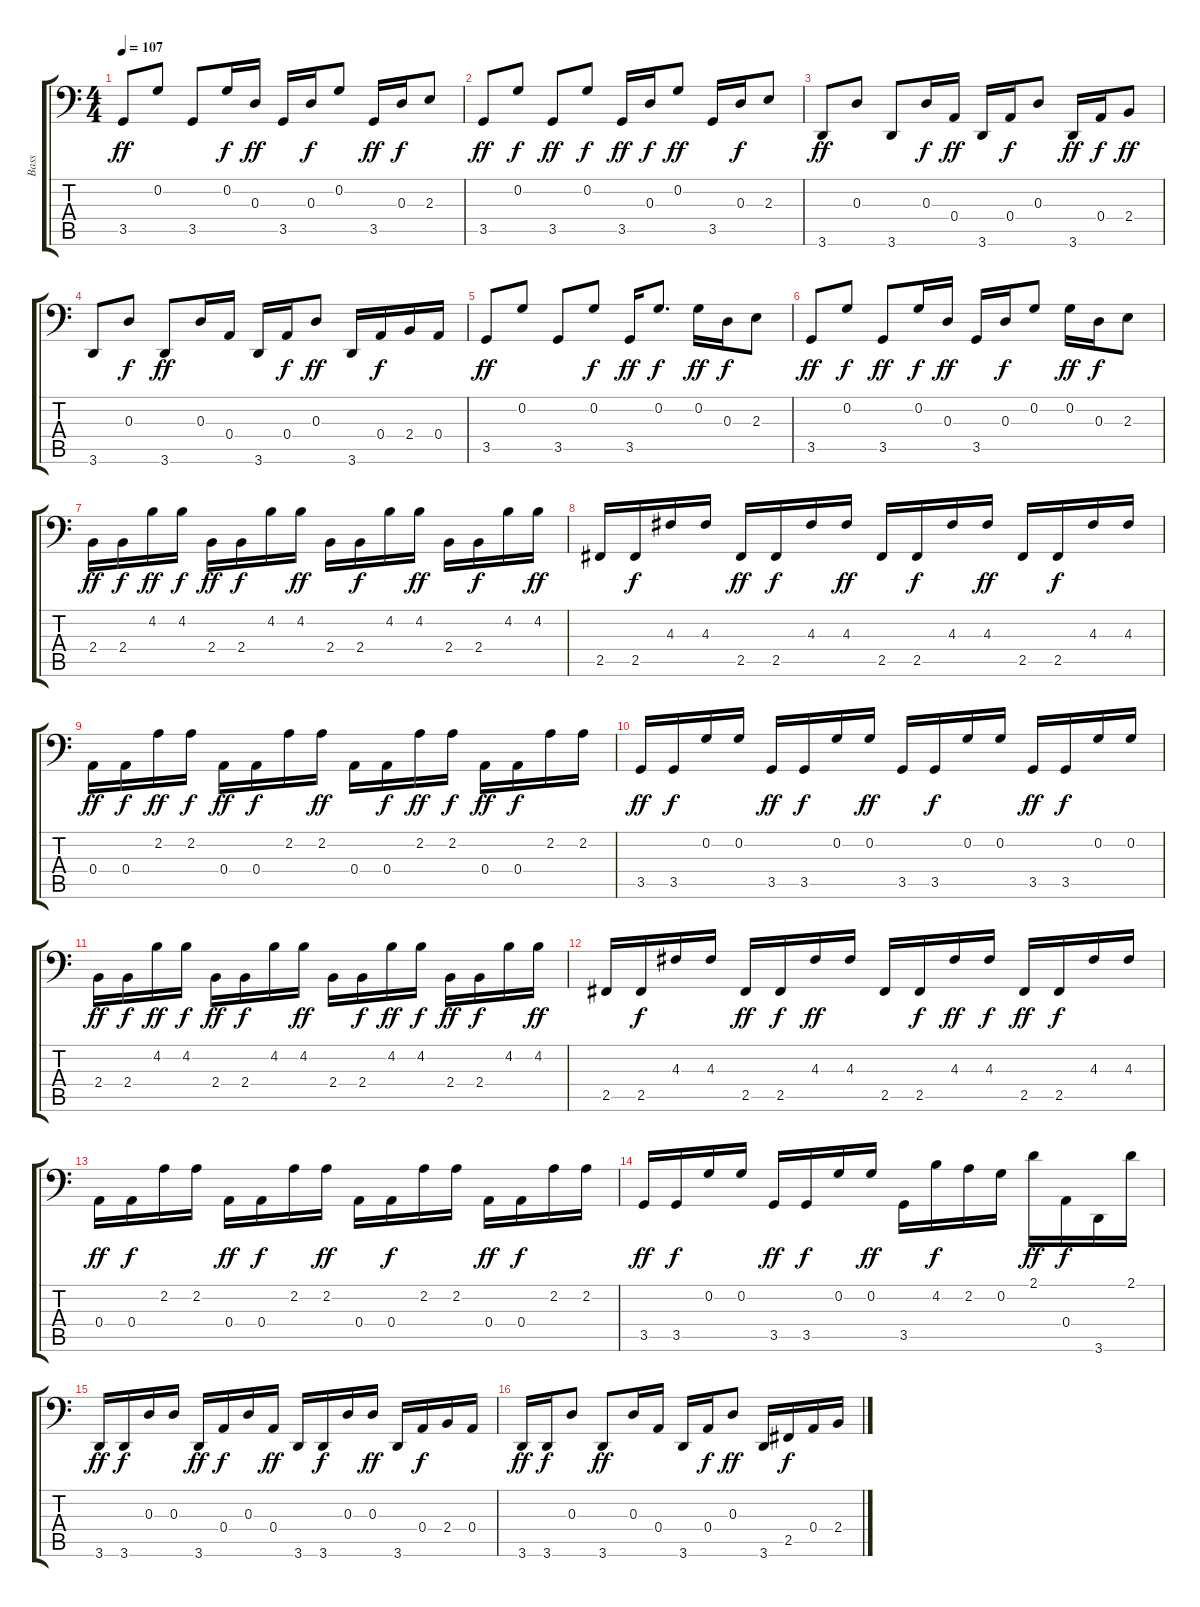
\track ("Bass" "Bass") {instrument electricbassfinger}
\staff {score tabs}
\tuning (C3 G2 D2 A1 E1 B0) {hide}
\ts (4 4)
\tempo 107
\clef f4
\ks c
3.5.8{dy ff} 0.2.8 3.5.8 0.2.16{dy f} 0.3.16{dy ff} 3.5.16 0.3.16{dy f} 0.2.8 3.5.16{dy ff} 0.3.16{dy f} 2.3.8 |
3.5.8{dy ff} 0.2.8{dy f} 3.5.8{dy ff} 0.2.8{dy f} 3.5.16{dy ff} 0.3.16{dy f} 0.2.8{dy ff} 3.5.16 0.3.16{dy f} 2.3.8 |
3.6.8{dy ff} 0.3.8 3.6.8 0.3.16{dy f} 0.4.16{dy ff} 3.6.16 0.4.16{dy f} 0.3.8 3.6.16{dy ff} 0.4.16{dy f} 2.4.8{dy ff} |
3.6.8 0.3.8{dy f} 3.6.8{dy ff} 0.3.16 0.4.16 3.6.16 0.4.16{dy f} 0.3.8{dy ff} 3.6.16 0.4.16{dy f} 2.4.16 0.4.16 |
3.5.8{dy ff} 0.2.8 3.5.8 0.2.8{dy f} 3.5.16{dy ff} 0.2.8{d dy f} 0.2.16{dy ff} 0.3.16{dy f} 2.3.8 |
3.5.8{dy ff} 0.2.8{dy f} 3.5.8{dy ff} 0.2.16{dy f} 0.3.16{dy ff} 3.5.16 0.3.16{dy f} 0.2.8 0.2.16{dy ff} 0.3.16{dy f} 2.3.8 |
2.4.16{dy ff} 2.4.16{dy f} 4.2.16{dy ff} 4.2.16{dy f} 2.4.16{dy ff} 2.4.16{dy f} 4.2.16 4.2.16{dy ff} 2.4.16 2.4.16{dy f} 4.2.16 4.2.16{dy ff} 2.4.16 2.4.16{dy f} 4.2.16 4.2.16{dy ff} |
2.5.16 2.5.16{dy f} 4.3.16 4.3.16 2.5.16{dy ff} 2.5.16{dy f} 4.3.16 4.3.16{dy ff} 2.5.16 2.5.16{dy f} 4.3.16 4.3.16{dy ff} 2.5.16 2.5.16{dy f} 4.3.16 4.3.16 |
0.4.16{dy ff} 0.4.16{dy f} 2.2.16{dy ff} 2.2.16{dy f} 0.4.16{dy ff} 0.4.16{dy f} 2.2.16 2.2.16{dy ff} 0.4.16 0.4.16{dy f} 2.2.16{dy ff} 2.2.16{dy f} 0.4.16{dy ff} 0.4.16{dy f} 2.2.16 2.2.16 |
3.5.16{dy ff} 3.5.16{dy f} 0.2.16 0.2.16 3.5.16{dy ff} 3.5.16{dy f} 0.2.16 0.2.16{dy ff} 3.5.16 3.5.16{dy f} 0.2.16 0.2.16 3.5.16{dy ff} 3.5.16{dy f} 0.2.16 0.2.16 |
2.4.16{dy ff} 2.4.16{dy f} 4.2.16{dy ff} 4.2.16{dy f} 2.4.16{dy ff} 2.4.16{dy f} 4.2.16 4.2.16{dy ff} 2.4.16 2.4.16{dy f} 4.2.16{dy ff} 4.2.16{dy f} 2.4.16{dy ff} 2.4.16{dy f} 4.2.16 4.2.16{dy ff} |
2.5.16 2.5.16{dy f} 4.3.16 4.3.16 2.5.16{dy ff} 2.5.16{dy f} 4.3.16{dy ff} 4.3.16 2.5.16 2.5.16{dy f} 4.3.16{dy ff} 4.3.16{dy f} 2.5.16{dy ff} 2.5.16{dy f} 4.3.16 4.3.16 |
0.4.16{dy ff} 0.4.16{dy f} 2.2.16 2.2.16 0.4.16{dy ff} 0.4.16{dy f} 2.2.16 2.2.16{dy ff} 0.4.16 0.4.16{dy f} 2.2.16 2.2.16 0.4.16{dy ff} 0.4.16{dy f} 2.2.16 2.2.16 |
3.5.16{dy ff} 3.5.16{dy f} 0.2.16 0.2.16 3.5.16{dy ff} 3.5.16{dy f} 0.2.16 0.2.16{dy ff} 3.5.16 4.2.16{dy f} 2.2.16 0.2.16 2.1.16{dy ff} 0.4.16{dy f} 3.6.16 2.1.16 |
3.6.16{dy ff} 3.6.16{dy f} 0.3.16 0.3.16 3.6.16{dy ff} 0.4.16{dy f} 0.3.16 0.4.16{dy ff} 3.6.16 3.6.16{dy f} 0.3.16 0.3.16{dy ff} 3.6.16 0.4.16{dy f} 2.4.16 0.4.16 |
3.6.16{dy ff} 3.6.16{dy f} 0.3.8 3.6.8{dy ff} 0.3.16 0.4.16 3.6.16 0.4.16{dy f} 0.3.8{dy ff} 3.6.16 2.5.16{dy f} 0.4.16 2.4.16
